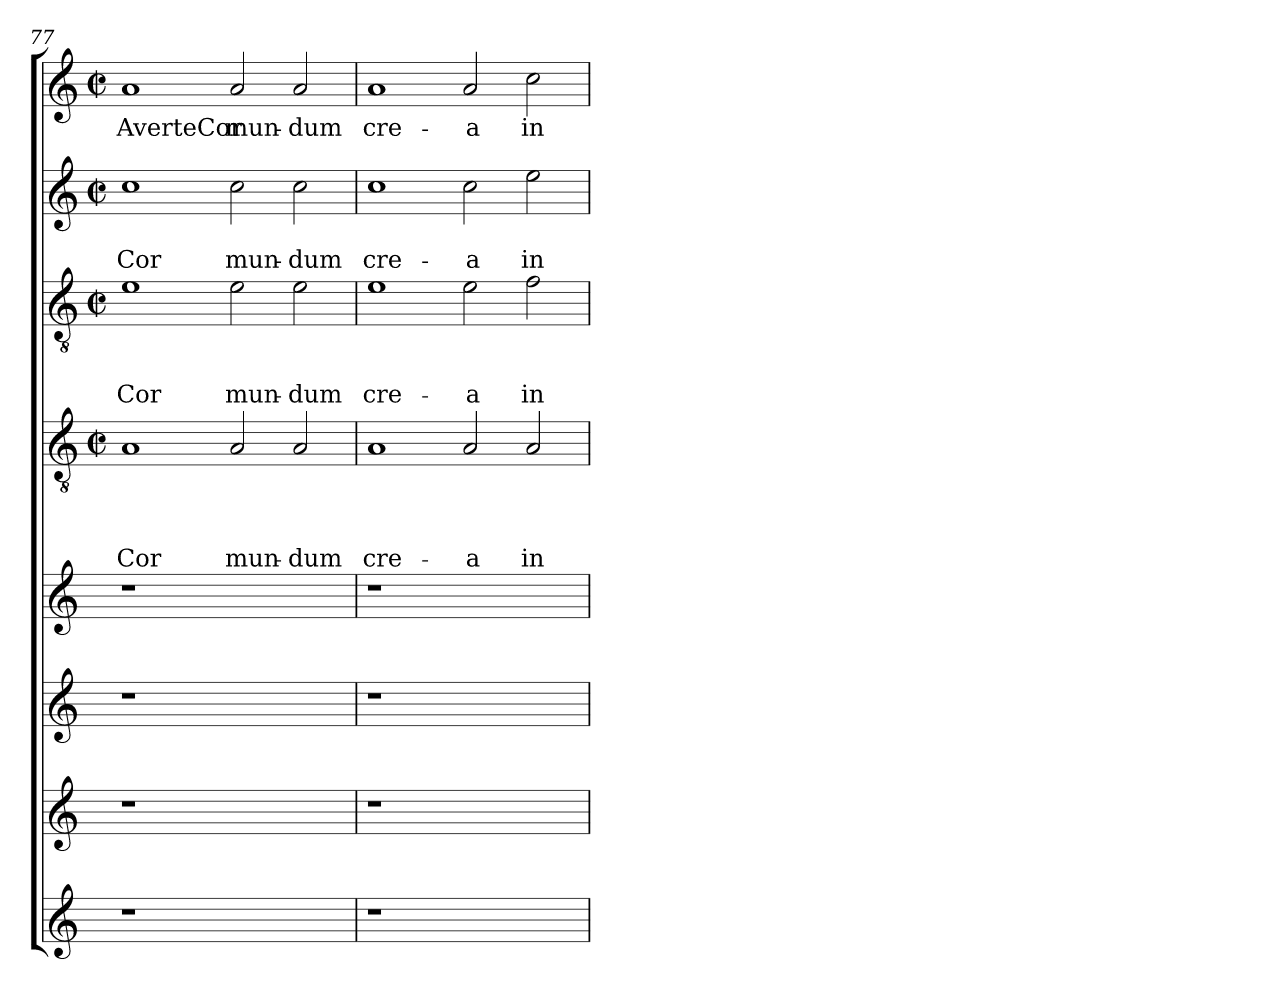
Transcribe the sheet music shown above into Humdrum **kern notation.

**kern	**kern	**kern	**kern	**kern	**text	**text	**text	**text	**kern	**text	**text	**text	**kern	**text	**text	**kern	**text
*part8	*part7	*part6	*part5	*part4	*part4	*part4	*part4	*part4	*part3	*part3	*part3	*part3	*part2	*part2	*part2	*part1	*part1
*staff8	*staff7	*staff6	*staff5	*staff4	*staff4	*staff4	*staff4	*staff4	*staff3	*staff3	*staff3	*staff3	*staff2	*staff2	*staff2	*staff1	*staff1
*clefG2	*clefG2	*clefG2	*clefG2	*clefGv2	*	*	*	*	*clefGv2	*	*	*	*clefG2	*	*	*clefG2	*
*k[]	*k[]	*k[]	*k[]	*k[]	*	*	*	*	*k[]	*	*	*	*k[]	*	*	*k[]	*
*C:	*C:	*C:	*C:	*C:	*	*	*	*	*C:	*	*	*	*C:	*	*	*C:	*
*	*	*	*	*M2/2	*	*	*	*	*M2/2	*	*	*	*M2/2	*	*	*M2/2	*
*	*	*	*	*met(c|)	*	*	*	*	*met(c|)	*	*	*	*met(c|)	*	*	*met(c|)	*
=77	=77	=77	=77	=77	=77	=77	=77	=77	=77	=77	=77	=77	=77	=77	=77	=77	=77
!	!	!	!	!	!	!	!	!LO:LY:b	!	!	!	!LO:LY:b	!	!	!LO:LY:b	!	!LO:LY:b:rj
1r	1r	1r	1r	1A	.	.	.	Cor	1e	.	.	Cor	1cc	.	Cor	1a	AverteCor
!	!	!	!	!	!	!	!	!LO:LY:b	!	!	!	!LO:LY:b	!	!	!LO:LY:b	!	!LO:LY:b
1ryy	1ryy	1ryy	1ryy	2A/	.	.	.	mun-	2e\	.	.	mun-	2cc\	.	mun-	2a/	mun-
!	!	!	!	!	!	!	!	!LO:LY:b:rj	!	!	!	!LO:LY:b:rj	!	!	!LO:LY:b:rj	!	!LO:LY:b:rj
.	.	.	.	2A/	.	.	.	-dum	2e\	.	.	-dum	2cc\	.	-dum	2a/	-dum
=78	=78	=78	=78	=78	=78	=78	=78	=78	=78	=78	=78	=78	=78	=78	=78	=78	=78
!	!	!	!	!	!	!	!	!LO:LY:b	!	!	!	!LO:LY:b	!	!	!LO:LY:b	!	!LO:LY:b
1r	1r	1r	1r	1A	.	.	.	cre-	1e	.	.	cre-	1cc	.	cre-	1a	cre-
!	!	!	!	!	!	!	!	!LO:LY:b	!	!	!	!LO:LY:b	!	!	!LO:LY:b	!	!LO:LY:b
1ryy	1ryy	1ryy	1ryy	2A/	.	.	.	-a	2e\	.	.	-a	2cc\	.	-a	2a/	-a
!	!	!	!	!	!	!	!	!LO:LY:b	!	!	!	!LO:LY:b	!	!	!LO:LY:b	!	!LO:LY:b
.	.	.	.	[<2A/	.	.	.	in	2f\	.	.	in	2ee\	.	in	2cc\	in
=	=	=	=	=	=	=	=	=	=	=	=	=	=	=	=	=	=
*-	*-	*-	*-	*-	*-	*-	*-	*-	*-	*-	*-	*-	*-	*-	*-	*-	*-
